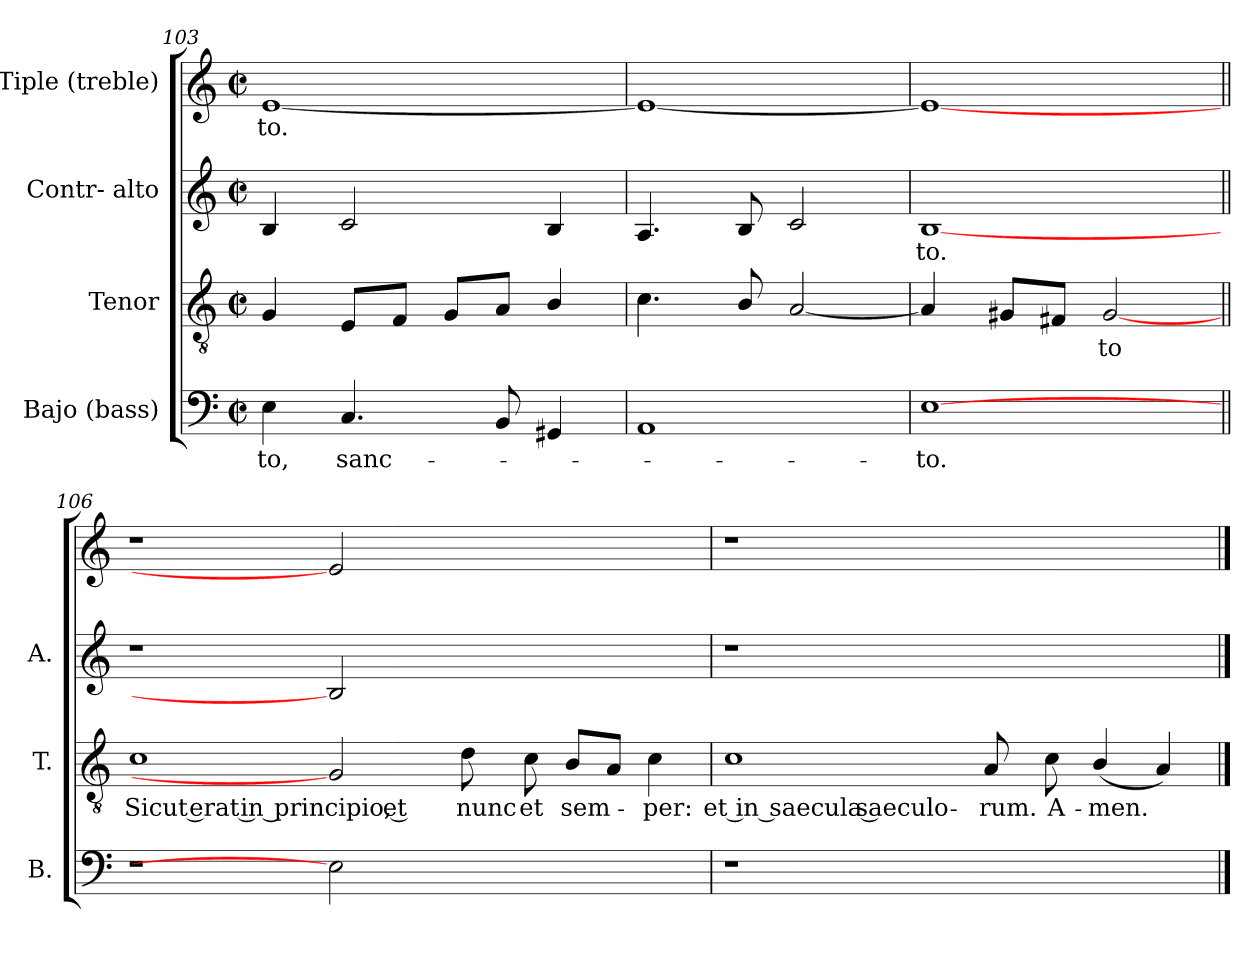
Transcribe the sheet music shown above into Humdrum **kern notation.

**kern	**text	**kern	**text	**kern	**text	**kern	**text
*part4	*part4	*part3	*part3	*part2	*part2	*part1	*part1
*staff4	*staff4	*staff3	*staff3	*staff2	*staff2	*staff1	*staff1
*I"Bajo (bass)	*	*I"Tenor	*	*I"Contr- alto	*	*I"Tiple (treble)	*
*I'B.	*	*I'T.	*	*I'A.	*	*	*
*clefF4	*	*clefGv2	*	*clefG2	*	*clefG2	*
*	*	*ITrd7c12	*	*	*	*	*
*k[]	*	*k[]	*	*k[]	*	*k[]	*
*C:	*	*C:	*	*C:	*	*C:	*
*M2/2	*	*M2/2	*	*M2/2	*	*M2/2	*
*met(c|)	*	*met(c|)	*	*met(c|)	*	*met(c|)	*
=103	=103	=103	=103	=103	=103	=103	=103
!	!LO:LY:b:color=#000000	!	!	!	!	!	!
!	!	!	!	!	!	!	!LO:LY:b:color=#000000
4Ei\	-to,	4GGi/	.	4Bi/	.	[1ei	-to.
!	!LO:LY:b:color=#000000	!	!	!	!	!	!
4.Ci/	sanc-	8EEi/L	.	2ci/	.	.	.
.	.	8FFi/J	.	.	.	.	.
.	.	8GGi/L	.	.	.	.	.
8BBi/	.	8AAi/J	.	.	.	.	.
4GG#Xi/	.	4BBi/	.	4Bi/	.	.	.
=104	=104	=104	=104	=104	=104	=104	=104
1AAi	.	4.Ci\	.	4.Ai/	.	1ei_	.
.	.	8BBi/	.	8Bi/	.	.	.
.	.	[2AAi/	.	2ci/	.	.	.
=105	=105	=105	=105	=105	=105	=105	=105
!	!LO:LY:b:color=#000000	!	!	!	!	!	!
!	!	!	!	!	!LO:LY:b:color=#000000	!	!
[1Ei	-to.	4AAi/]	.	[1Bi	-to.	1ei_	.
.	.	8GG#Xi/L	.	.	.	.	.
.	.	8FF#Xi/J	.	.	.	.	.
!	!	!	!LO:LY:b:color=#000000	!	!	!	!
.	.	[2GG#i	-to	.	.	.	.
!!LO:LB:g=z
=106||	=106||	=106||	=106||	=106||	=106||	=106||	=106||
!LO:N:vis=1	!	!	!	!	!	!	!
!	!	!	!LO:LY:b:color=#000000	!LO:N:vis=1	!	!LO:N:vis=1	!
1r	.	1Ci	Sicut erat in principio, et	1r	.	1r	.
2Ei]	.	2GG#i]	.	2Bi]	.	2ei]	.
!	!	!	!LO:LY:b:color=#000000	!	!	!	!
2.ryy	.	8Di\	nunc	2.ryy	.	2.ryy	.
!	!	!	!LO:LY:b:color=#000000	!	!	!	!
.	.	8Ci\	et	.	.	.	.
!	!	!	!LO:LY:b:color=#000000	!	!	!	!
.	.	8BBi/L	sem-	.	.	.	.
.	.	8AAi/J	.	.	.	.	.
!	!	!	!LO:LY:b:color=#000000	!	!	!	!
.	.	4Ci\	-per:	.	.	.	.
=107	=107	=107	=107	=107	=107	=107	=107
!LO:N:vis=1	!	!	!	!	!	!	!
!	!	!	!LO:LY:b:color=#000000	!LO:N:vis=1	!	!LO:N:vis=1	!
1r	.	1Ci	et in saecula saeculo-	1r	.	1r	.
!	!	!	!LO:LY:b:color=#000000	!	!	!	!
2.ryy	.	8AAi/	-rum.	2.ryy	.	2.ryy	.
!	!	!	!LO:LY:b:color=#000000	!	!	!	!
.	.	8Ci\	A-	.	.	.	.
!	!	!	!LO:LY:b:color=#000000	!	!	!	!
.	.	(4BBi/	-men.	.	.	.	.
.	.	4AAi/)	.	.	.	.	.
==	==	==	==	==	==	==	==
*-	*-	*-	*-	*-	*-	*-	*-
